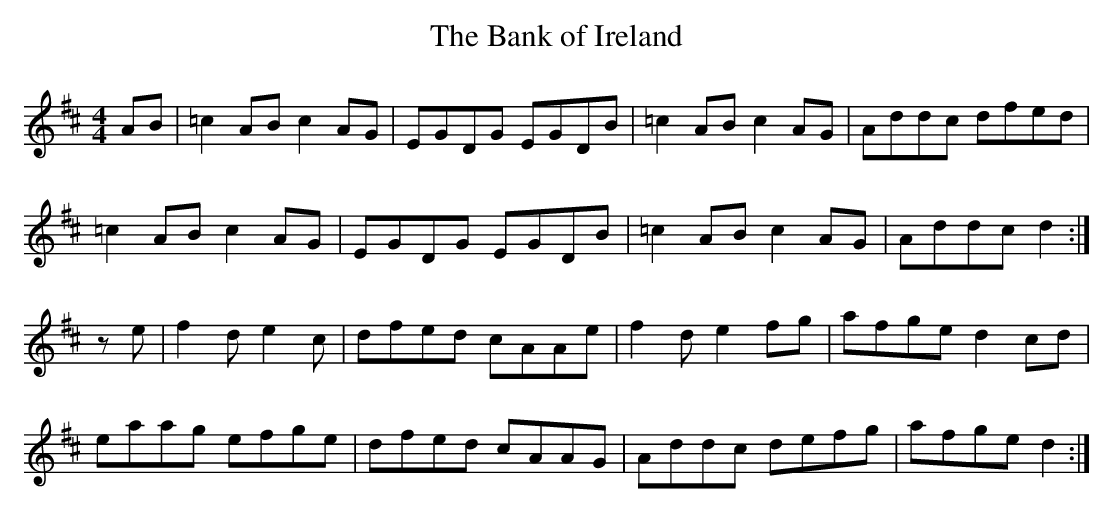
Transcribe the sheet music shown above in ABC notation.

X:1
T:The Bank of Ireland
M:4/4
L:1/8
K:D
AB|=c2 AB c2 AG|EGDG EGDB|=c2 AB c2 AG|Addc dfed|
=c2 AB c2 AG|EGDG EGDB| =c2 AB c2 AG|Addc d2 :|
z e|f2 d e2 c|dfed cAAe|f2 d e2 fg|afge d2 cd|
eaag efge|dfed cAAG|Addc defg|afge d2 :|
